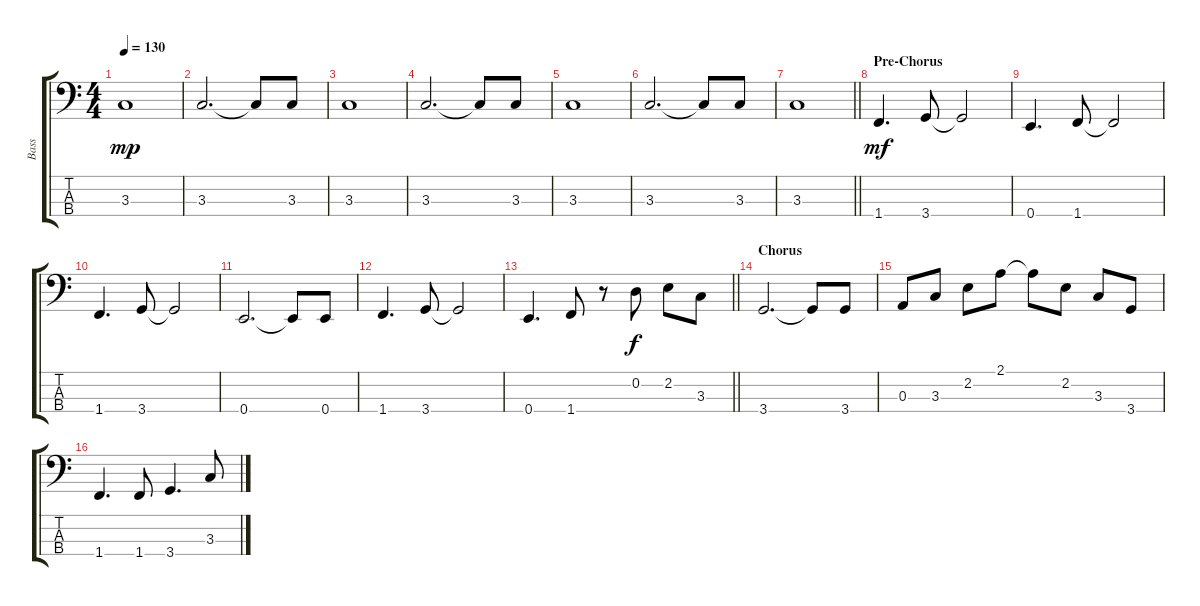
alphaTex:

\track ("Bass" "Bass") {instrument electricbassfinger}
\staff {score tabs}
\tuning (G2 D2 A1 E1) {hide}
\ts (4 4)
\tempo 130
\clef f4
\ks c
3.3.1{dy mp} |
3.3.2{d} 3.3{t}.8 3.3.8 |
3.3.1 |
3.3.2{d} 3.3{t}.8 3.3.8 |
3.3.1 |
3.3.2{d} 3.3{t}.8 3.3.8 |
\barLineRight lightlight
3.3.1 |
\section ("" "Pre-Chorus")
1.4.4{d dy mf} 3.4.8 3.4{t}.2 |
0.4.4{d} 1.4.8 1.4{t}.2 |
1.4.4{d} 3.4.8 3.4{t}.2 |
0.4.2{d} 0.4{t}.8 0.4.8 |
1.4.4{d} 3.4.8 3.4{t}.2 |
\barLineRight lightlight
0.4.4{d} 1.4.8 r.8 0.2.8{dy f} 2.2.8 3.3.8 |
\section ("" "Chorus")
3.4.2{d} 3.4{t}.8 3.4.8 |
0.3.8 3.3.8 2.2.8 2.1.8 2.1{t}.8 2.2.8 3.3.8 3.4.8 |
1.4.4{d} 1.4.8 3.4.4{d} 3.3.8
